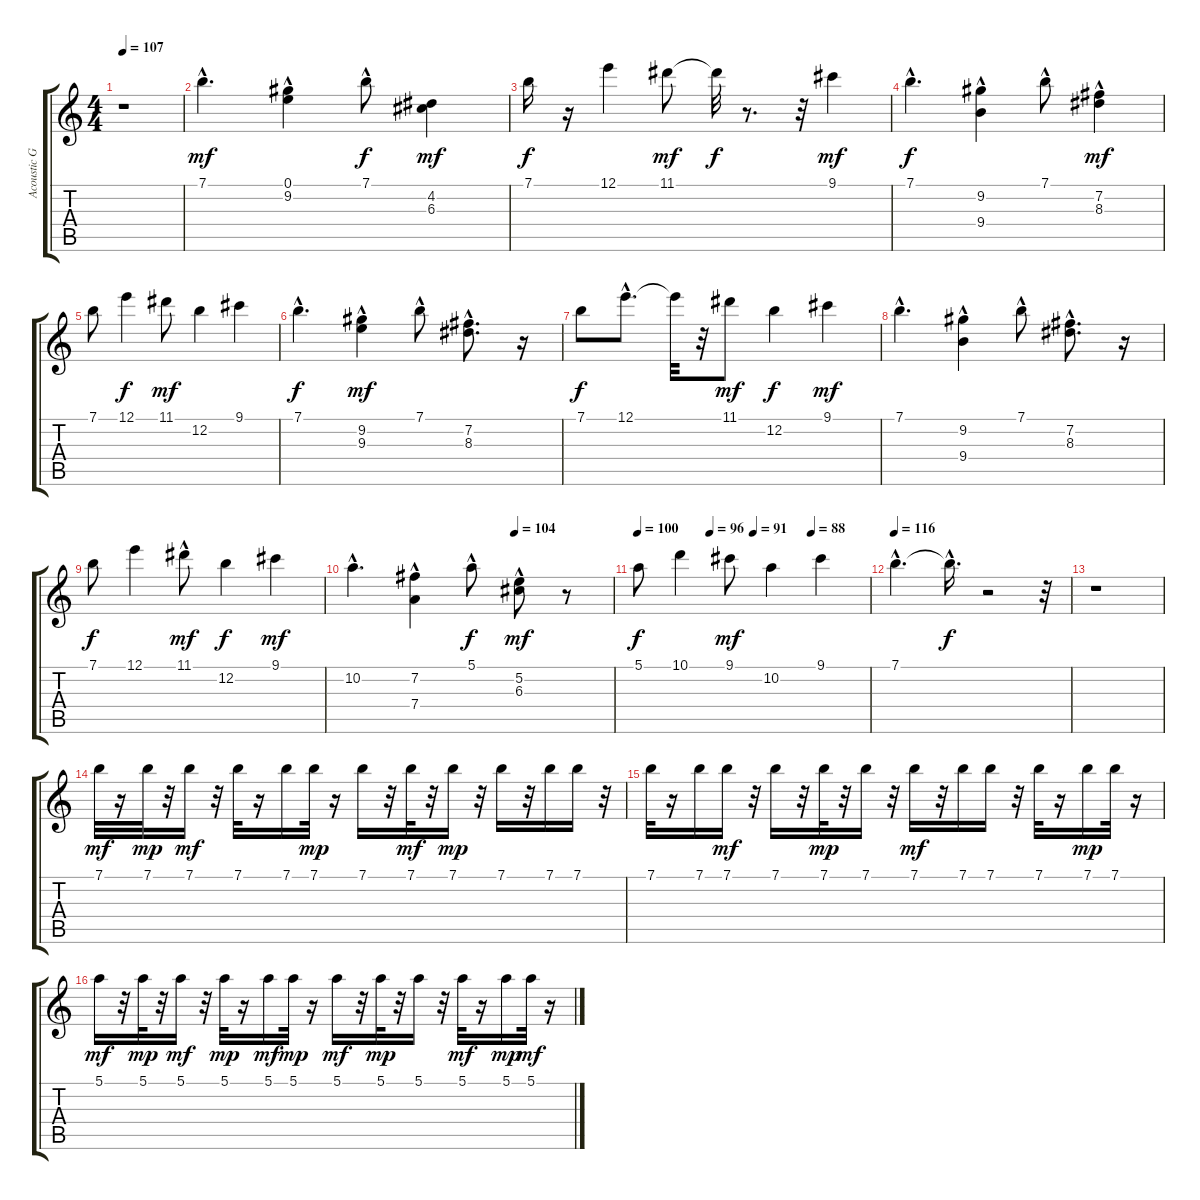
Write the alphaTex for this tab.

\track ("Acoustic Guitar" "Acoustic G") {instrument acousticguitarsteel}
\staff {score tabs}
\tuning (E4 B3 G3 D3 A2 E2) {hide}
\ts (4 4)
\tempo 107
\clef g2
\ks c
r.1{dy mf instrument acousticguitarsteel} |
7.1{hac}.4{d} (0.1 9.2{hac}).4 7.1{hac}.8{dy f} (4.2 6.3).4{dy mf} |
7.1.16{dy f} r.16 12.1.4 11.1.8{dy mf} 11.1{t}.32{dy f} r.8{d} r.32 9.1.4{dy mf} |
7.1{hac}.4{d dy f} (9.2 9.4{hac}).4 7.1{hac}.8 (7.2{hac} 8.3).4{dy mf} |
7.1.8 12.1.4{dy f} 11.1.8{dy mf} 12.2.4 9.1.4 |
7.1{hac}.4{d dy f} (9.2 9.3{hac}).4{dy mf} 7.1{hac}.8 (7.2 8.3{hac}).8{d} r.16 |
7.1.8{dy f} 12.1{hac}.8{d} 12.1{t}.32 r.32 11.1.8{dy mf} 12.2.4{dy f} 9.1.4{dy mf} |
7.1{hac}.4{d} (9.2 9.4{hac}).4 7.1{hac}.8 (7.2{hac} 8.3{hac}).8{d} r.16 |
7.1.8{dy f} 12.1.4 11.1{hac}.8{dy mf} 12.2.4{dy f} 9.1.4{dy mf} |
\tempo (104 0.625)
10.2{hac}.4{d} (7.2 7.4{hac}).4 5.1{hac}.8{dy f} (5.2{hac} 6.3).8{dy mf} r.8 |
\tempo 100
\tempo (96 0.3125)
\tempo (91 0.5)
\tempo (88 0.75)
5.1.8{dy f} 10.1.4 9.1.8{dy mf} 10.2.4 9.1.4 |
\tempo 116
7.1{hac}.4{d} 7.1{hac t}.16{d dy f} r.2 r.32 |
r.1 |
7.1.32{dy mf} r.16 7.1.32{dy mp} r.32 7.1.16{dy mf} r.32 7.1.32 r.16 7.1.16 7.1.32{dy mp} r.16 7.1.16 r.32 7.1.32{dy mf} r.32 7.1.16{dy mp} r.32 7.1.16 r.32 7.1.16 7.1.16 r.32 |
7.1.32 r.16 7.1.16 7.1.16{dy mf} r.32 7.1.16 r.32 7.1.32{dy mp} r.32 7.1.16 r.32 7.1.16{dy mf} r.32 7.1.16 7.1.16 r.32 7.1.32 r.16 7.1.16{dy mp} 7.1.32 r.16 |
5.1.16{dy mf} r.32 5.1.32{dy mp} r.32 5.1.16{dy mf} r.32 5.1.32{dy mp} r.16 5.1.16{dy mf} 5.1.32{dy mp} r.16 5.1.16{dy mf} r.32 5.1.32{dy mp} r.32 5.1.16 r.32 5.1.32{dy mf} r.16 5.1.16{dy mp} 5.1.32{dy mf} r.16
